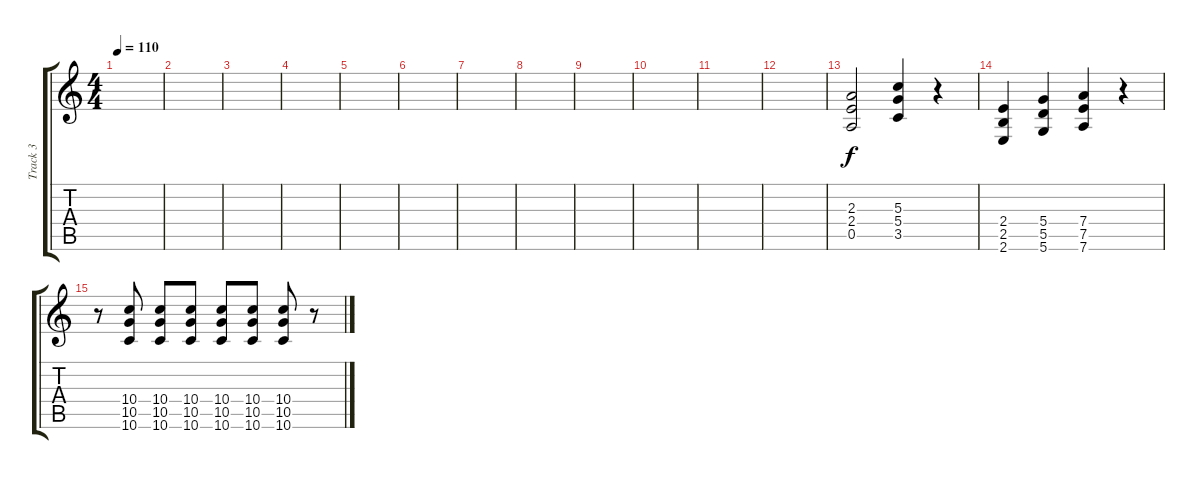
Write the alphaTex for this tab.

\track ("Track 3" "Track 3") {instrument overdrivenguitar}
\staff {score tabs}
\tuning (E4 B3 G3 D3 A2 D2) {hide}
\ts (4 4)
\tempo 110
\clef g2
\ks c
|
|
|
|
|
|
|
|
|
|
|
|
(2.3 2.4 0.5).2 (5.3 5.4 3.5).4 r.4 |
(2.4 2.5 2.6).4 (5.4 5.5 5.6).4 (7.4 7.5 7.6).4 r.4 |
r.8 (10.4 10.5 10.6).8 (10.4 10.5 10.6).8 (10.4 10.5 10.6).8 (10.4 10.5 10.6).8 (10.4 10.5 10.6).8 (10.4 10.5 10.6).8 r.8
